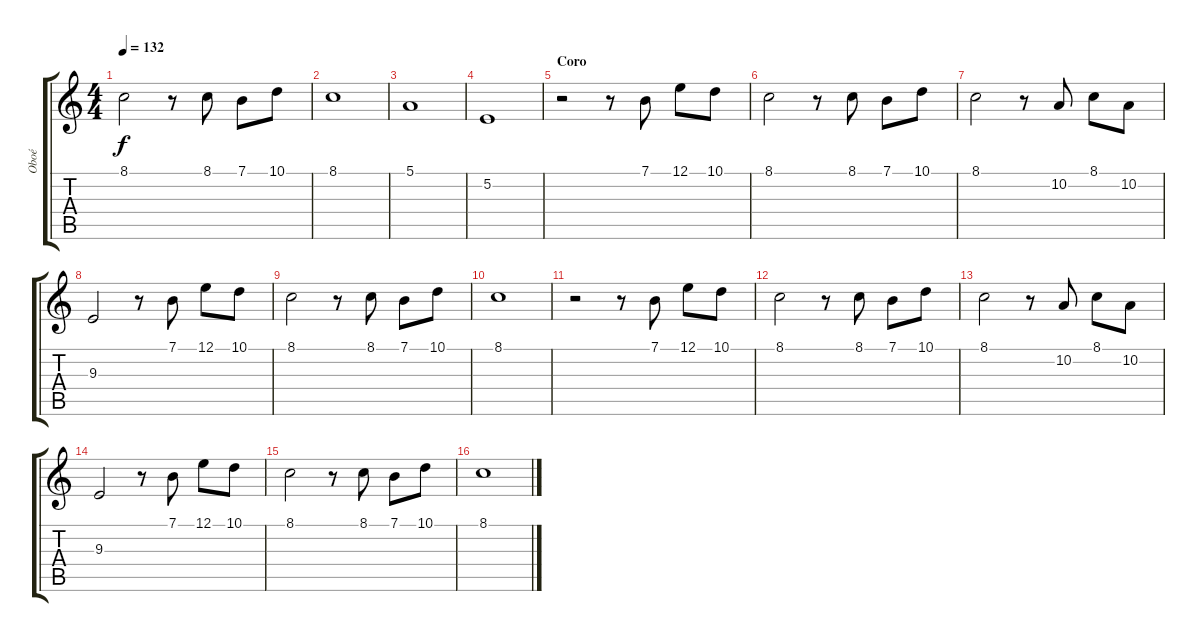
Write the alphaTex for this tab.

\track ("Oboé" "Oboé") {instrument oboe}
\staff {score tabs}
\tuning (E4 B3 G3 D3 A2 E2) {hide}
\ts (4 4)
\tempo 132
\clef g2
\ks aminor
8.1.2{dy f} r.8 8.1.8 7.1.8 10.1.8 |
8.1.1 |
5.1.1 |
5.2.1 |
\section ("" "Coro")
r.2 r.8 7.1.8 12.1.8 10.1.8 |
8.1.2 r.8 8.1.8 7.1.8 10.1.8 |
8.1.2 r.8 10.2.8 8.1.8 10.2.8 |
9.3.2 r.8 7.1.8 12.1.8 10.1.8 |
8.1.2 r.8 8.1.8 7.1.8 10.1.8 |
8.1.1 |
r.2 r.8 7.1.8 12.1.8 10.1.8 |
8.1.2 r.8 8.1.8 7.1.8 10.1.8 |
8.1.2 r.8 10.2.8 8.1.8 10.2.8 |
9.3.2 r.8 7.1.8 12.1.8 10.1.8 |
8.1.2 r.8 8.1.8 7.1.8 10.1.8 |
8.1.1
